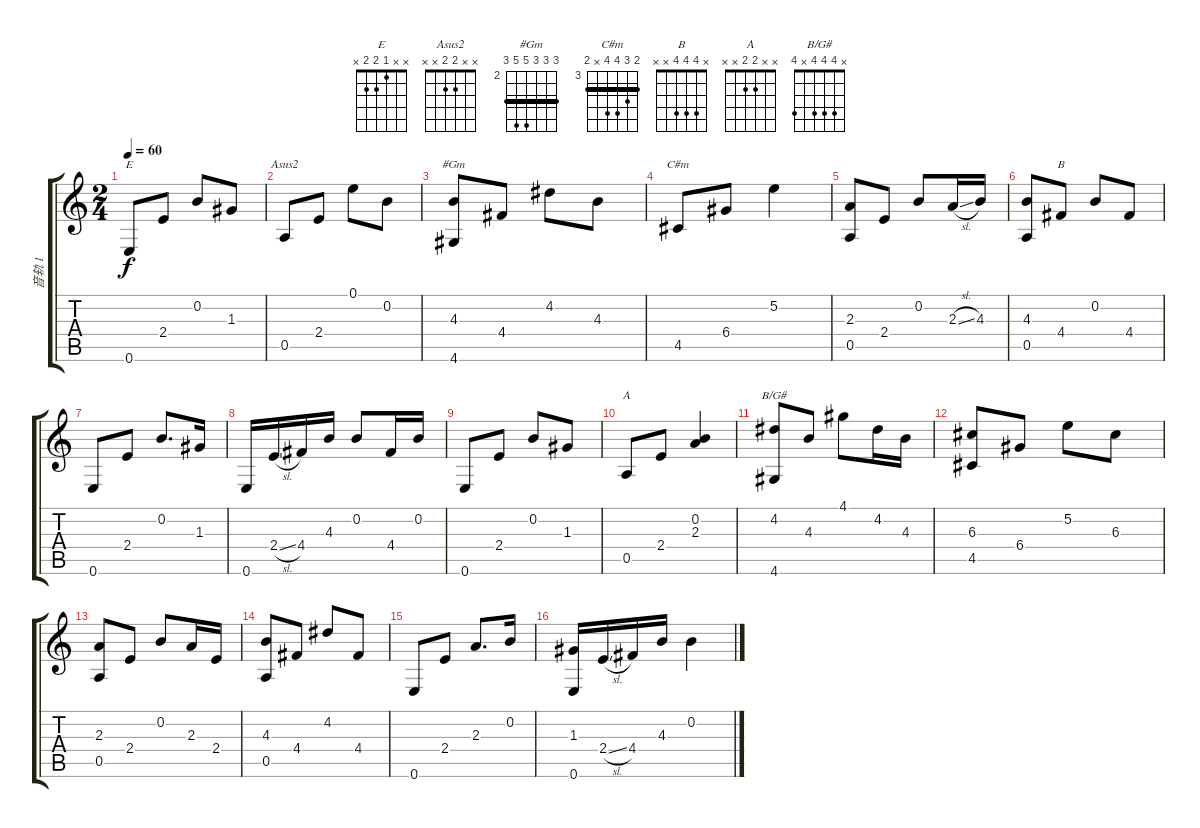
\track ("音轨 1" "音轨 1") {instrument acousticguitarnylon}
\staff {score tabs}
\tuning (E4 B3 G3 D3 A2 E2) {hide}
\chord ("E" x x 1 2 2 x)
\chord ("Asus2" x x 2 2 x x)
\chord ("#Gm" 4 4 4 6 6 4) {firstfret 2 barre 4}
\chord ("C#m" 4 5 6 6 x 4) {firstfret 3 barre 4}
\chord ("B" x 4 4 4 x x)
\chord ("A" x x 2 2 x x)
\chord ("B/G#" x 4 4 4 x 4)
\ts (2 4)
\tempo 60
\clef g2
\ks c
0.6.8{ch "E" dy f} 2.4.8 0.2.8 1.3.8 |
0.5.8{ch "Asus2"} 2.4.8 0.1.8 0.2.8 |
(4.3 4.6).8{ch "#Gm"} 4.4.8 4.2.8 4.3.8 |
4.5.8{ch "C#m"} 6.4.8 5.2.4 |
(2.3 0.5).8 2.4.8 0.2.8 2.3{sl}.16 4.3.16 |
(4.3 0.5).8 4.4.8{ch "B"} 0.2.8 4.4.8 |
0.6.8 2.4.8 0.2.8{d} 1.3.16 |
0.6.16 2.4{sl}.16 4.4.16 4.3.16 0.2.8 4.4.16 0.2.16 |
0.6.8 2.4.8 0.2.8 1.3.8 |
0.5.8{ch "A"} 2.4.8 (0.2 2.3).4 |
(4.2 4.6).8{ch "B/G#"} 4.3.8 4.1.8 4.2.16 4.3.16 |
(6.3 4.5).8 6.4.8 5.2.8 6.3.8 |
(2.3 0.5).8 2.4.8 0.2.8 2.3.16 2.4.16 |
(4.3 0.5).8 4.4.8 4.2.8 4.4.8 |
0.6.8 2.4.8 2.3.8{d} 0.2.16 |
(1.3 0.6).16 2.4{sl}.16 4.4.16 4.3.16 0.2.4
